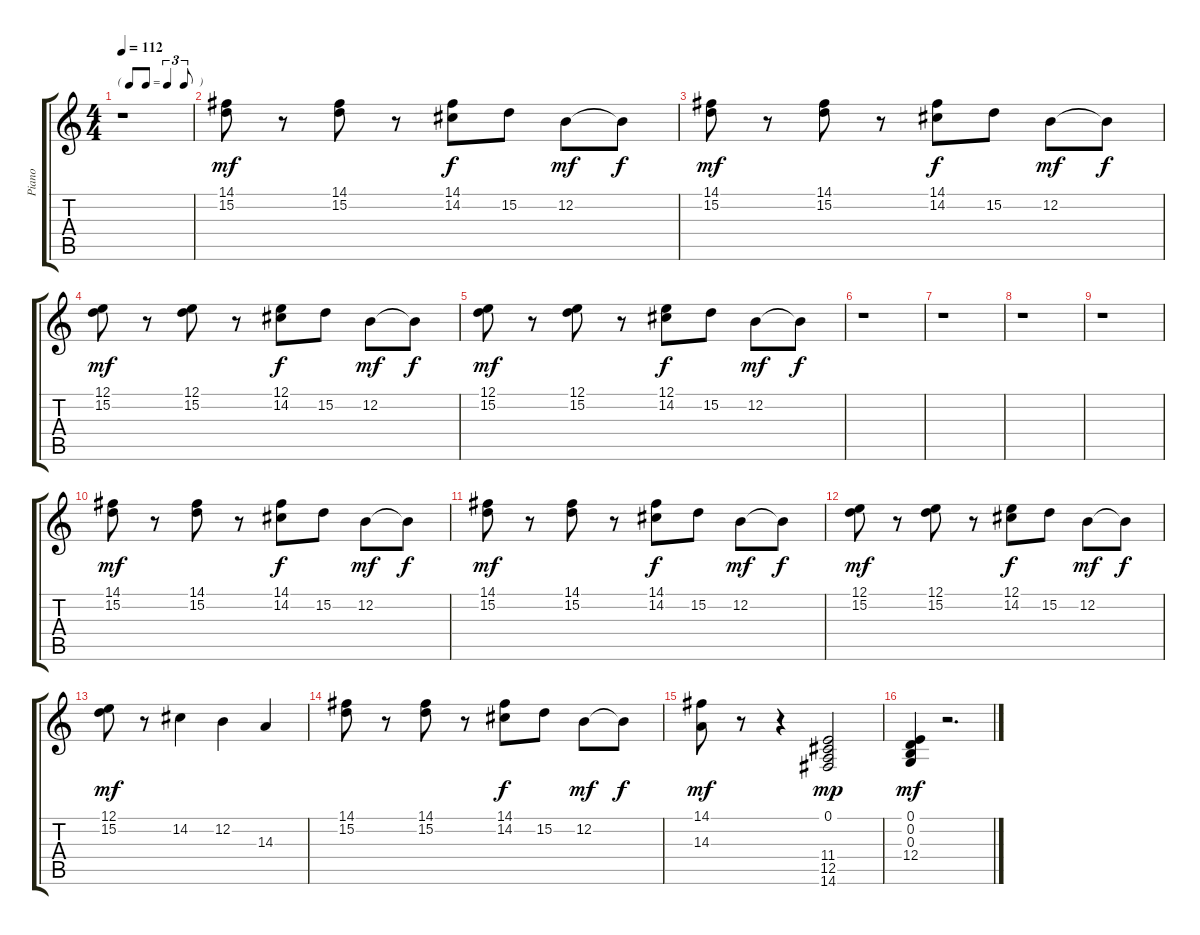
\track ("Piano" "Piano") {instrument acousticgrandpiano}
\staff {score tabs}
\tuning (E4 B3 G3 D3 A2 E2) {hide}
\ts (4 4)
\tf triplet8th
\tempo 112
\clef g2
\ks c
r.1{dy mf instrument acousticgrandpiano} |
(14.1 15.2).8 r.8 (14.1 15.2).8 r.8 (14.1 14.2).8{dy f} 15.2.8 12.2.8{dy mf} 12.2{t}.8{dy f} |
(14.1 15.2).8{dy mf} r.8 (14.1 15.2).8 r.8 (14.1 14.2).8{dy f} 15.2.8 12.2.8{dy mf} 12.2{t}.8{dy f} |
(12.1 15.2).8{dy mf} r.8 (12.1 15.2).8 r.8 (12.1 14.2).8{dy f} 15.2.8 12.2.8{dy mf} 12.2{t}.8{dy f} |
(12.1 15.2).8{dy mf} r.8 (12.1 15.2).8 r.8 (12.1 14.2).8{dy f} 15.2.8 12.2.8{dy mf} 12.2{t}.8{dy f} |
r.1 |
r.1 |
r.1 |
r.1 |
(14.1 15.2).8{dy mf} r.8 (14.1 15.2).8 r.8 (14.1 14.2).8{dy f} 15.2.8 12.2.8{dy mf} 12.2{t}.8{dy f} |
(14.1 15.2).8{dy mf} r.8 (14.1 15.2).8 r.8 (14.1 14.2).8{dy f} 15.2.8 12.2.8{dy mf} 12.2{t}.8{dy f} |
(12.1 15.2).8{dy mf} r.8 (12.1 15.2).8 r.8 (12.1 14.2).8{dy f} 15.2.8 12.2.8{dy mf} 12.2{t}.8{dy f} |
(12.1 15.2).8{dy mf} r.8 14.2.4 12.2.4 14.3.4 |
(14.1 15.2).8 r.8 (14.1 15.2).8 r.8 (14.1 14.2).8{dy f} 15.2.8 12.2.8{dy mf} 12.2{t}.8{dy f} |
(14.1 14.3).8{dy mf} r.8 r.4 (0.1 11.4 12.5 14.6).2{dy mp} |
(0.1 0.2 0.3 12.4).4{dy mf} r.2{d}
